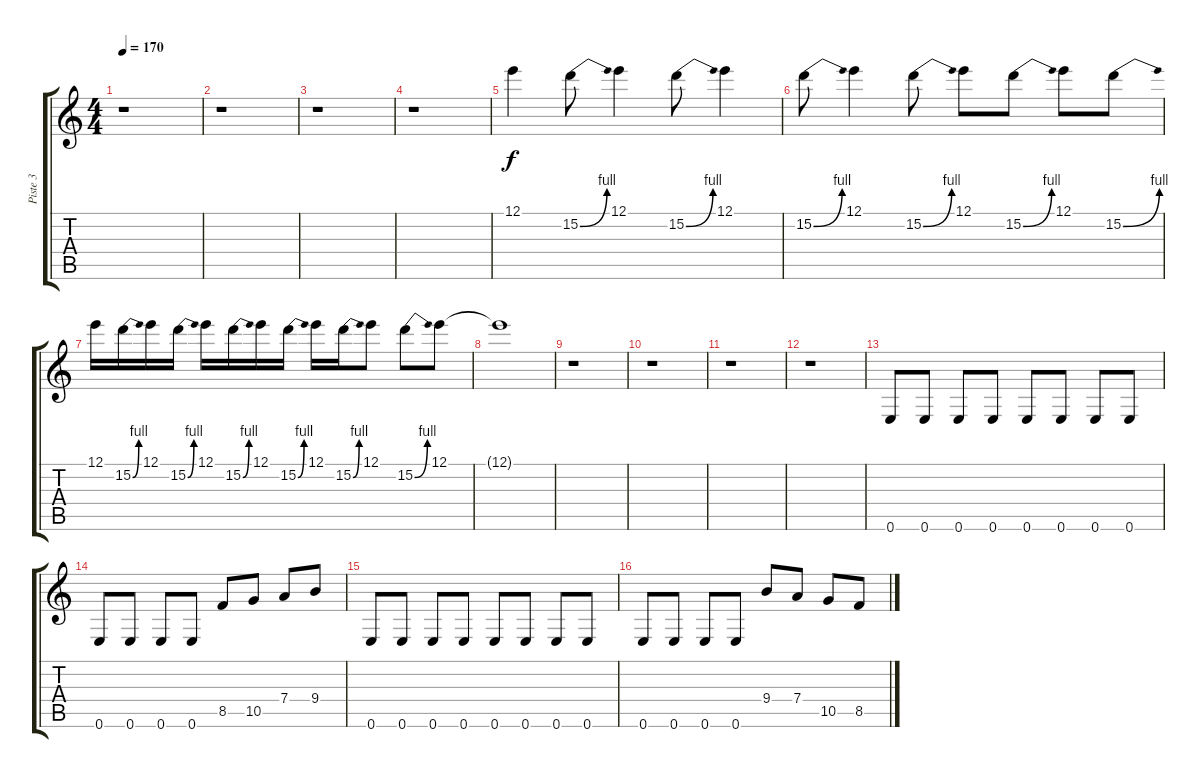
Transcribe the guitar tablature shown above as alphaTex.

\track ("Piste 3" "Piste 3") {instrument distortionguitar}
\staff {score tabs}
\tuning (E4 B3 G3 D3 A2 E2) {hide}
\ts (4 4)
\tempo 170
\clef g2
\ks c
r.1{dy f} |
r.1 |
r.1 |
r.1 |
12.1.4 15.2{be (bend 0 0 60 4)}.8 12.1.4 15.2{be (bend 0 0 60 4)}.8 12.1.4 |
15.2{be (bend 0 0 60 4)}.8 12.1.4 15.2{be (bend 0 0 60 4)}.8 12.1.8 15.2{be (bend 0 0 60 4)}.8 12.1.8 15.2{be (bend 0 0 60 4)}.8 |
12.1.16 15.2{be (bend 0 0 60 4)}.16 12.1.16 15.2{be (bend 0 0 60 4)}.16 12.1.16 15.2{be (bend 0 0 60 4)}.16 12.1.16 15.2{be (bend 0 0 60 4)}.16 12.1.16 15.2{be (bend 0 0 60 4)}.16 12.1.8 15.2{be (bend 0 0 60 4)}.8 12.1.8 |
12.1{t}.1 |
r.1 |
r.1 |
r.1 |
r.1 |
0.6.8 0.6.8 0.6.8 0.6.8 0.6.8 0.6.8 0.6.8 0.6.8 |
0.6.8 0.6.8 0.6.8 0.6.8 8.5.8 10.5.8 7.4.8 9.4.8 |
0.6.8 0.6.8 0.6.8 0.6.8 0.6.8 0.6.8 0.6.8 0.6.8 |
0.6.8 0.6.8 0.6.8 0.6.8 9.4.8 7.4.8 10.5.8 8.5.8
